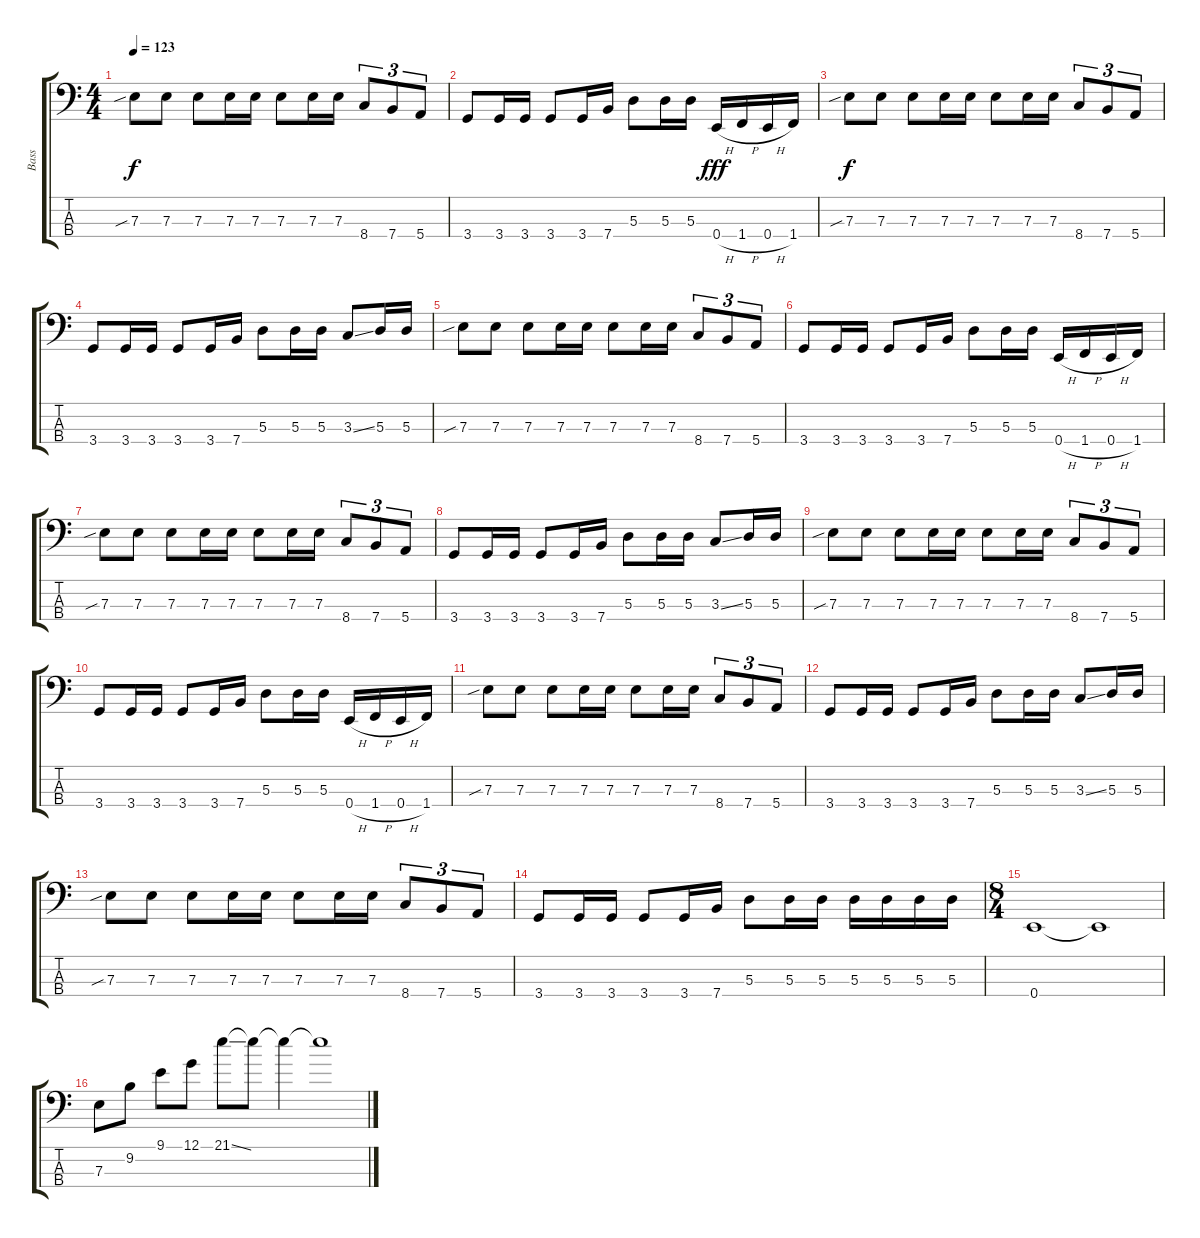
\track ("Bass" "Bass") {instrument electricbassfinger}
\staff {score tabs}
\tuning (G2 D2 A1 E1) {hide}
\ts (4 4)
\tempo 123
\clef f4
\ks c
7.3{sib}.8{dy f} 7.3.8 7.3.8 7.3.16 7.3.16 7.3.8 7.3.16 7.3.16 8.4.8{tu (3 2)} 7.4.8{tu (3 2)} 5.4.8{tu (3 2)} |
3.4.8 3.4.16 3.4.16 3.4.8 3.4.16 7.4.16 5.3.8 5.3.16 5.3.16 0.4{h}.16{dy fff} 1.4{h}.16 0.4{h}.16 1.4.16 |
7.3{sib}.8{dy f} 7.3.8 7.3.8 7.3.16 7.3.16 7.3.8 7.3.16 7.3.16 8.4.8{tu (3 2)} 7.4.8{tu (3 2)} 5.4.8{tu (3 2)} |
3.4.8 3.4.16 3.4.16 3.4.8 3.4.16 7.4.16 5.3.8 5.3.16 5.3.16 3.3{ss}.8 5.3.16 5.3.16 |
7.3{sib}.8 7.3.8 7.3.8 7.3.16 7.3.16 7.3.8 7.3.16 7.3.16 8.4.8{tu (3 2)} 7.4.8{tu (3 2)} 5.4.8{tu (3 2)} |
3.4.8 3.4.16 3.4.16 3.4.8 3.4.16 7.4.16 5.3.8 5.3.16 5.3.16 0.4{h}.16 1.4{h}.16 0.4{h}.16 1.4.16 |
7.3{sib}.8 7.3.8 7.3.8 7.3.16 7.3.16 7.3.8 7.3.16 7.3.16 8.4.8{tu (3 2)} 7.4.8{tu (3 2)} 5.4.8{tu (3 2)} |
3.4.8 3.4.16 3.4.16 3.4.8 3.4.16 7.4.16 5.3.8 5.3.16 5.3.16 3.3{ss}.8 5.3.16 5.3.16 |
7.3{sib}.8 7.3.8 7.3.8 7.3.16 7.3.16 7.3.8 7.3.16 7.3.16 8.4.8{tu (3 2)} 7.4.8{tu (3 2)} 5.4.8{tu (3 2)} |
3.4.8 3.4.16 3.4.16 3.4.8 3.4.16 7.4.16 5.3.8 5.3.16 5.3.16 0.4{h}.16 1.4{h}.16 0.4{h}.16 1.4.16 |
7.3{sib}.8 7.3.8 7.3.8 7.3.16 7.3.16 7.3.8 7.3.16 7.3.16 8.4.8{tu (3 2)} 7.4.8{tu (3 2)} 5.4.8{tu (3 2)} |
3.4.8 3.4.16 3.4.16 3.4.8 3.4.16 7.4.16 5.3.8 5.3.16 5.3.16 3.3{ss}.8 5.3.16 5.3.16 |
7.3{sib}.8 7.3.8 7.3.8 7.3.16 7.3.16 7.3.8 7.3.16 7.3.16 8.4.8{tu (3 2)} 7.4.8{tu (3 2)} 5.4.8{tu (3 2)} |
3.4.8 3.4.16 3.4.16 3.4.8 3.4.16 7.4.16 5.3.8 5.3.16 5.3.16 5.3.16 5.3.16 5.3.16 5.3.16 |
\ts (8 4)
0.4.1 0.4{t}.1 |
7.3.8 9.2.8 9.1.8 12.1.8 21.1{ss}.8 21.1{t}.8 21.1{t}.4 21.1{t}.1
